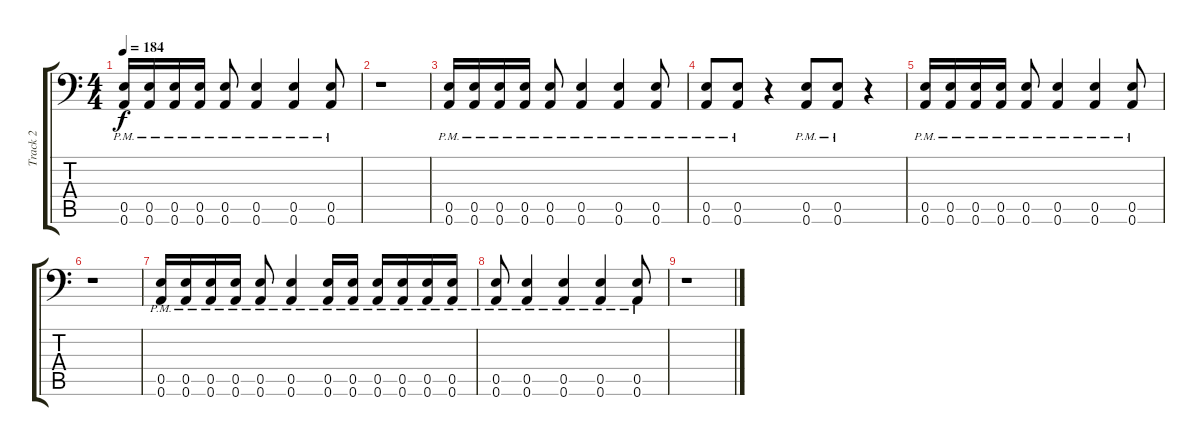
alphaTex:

\track ("Track 2" "Track 2") {instrument distortionguitar}
\staff {score tabs}
\tuning (B3 Gb3 D3 A2 E2 A1) {hide}
\ts (4 4)
\tempo 184
\clef f4
\ks c
(0.5{pm} 0.6{pm}).16{dy f} (0.5{pm} 0.6{pm}).16 (0.5{pm} 0.6{pm}).16 (0.5{pm} 0.6{pm}).16 (0.5{pm} 0.6{pm}).8 (0.5{pm} 0.6{pm}).4 (0.5{pm} 0.6{pm}).4 (0.5{pm} 0.6{pm}).8 |
r.1 |
(0.5{pm} 0.6{pm}).16 (0.5{pm} 0.6{pm}).16 (0.5{pm} 0.6{pm}).16 (0.5{pm} 0.6{pm}).16 (0.5{pm} 0.6{pm}).8 (0.5{pm} 0.6{pm}).4 (0.5{pm} 0.6{pm}).4 (0.5{pm} 0.6{pm}).8 |
(0.5{pm} 0.6{pm}).8 (0.5{pm} 0.6{pm}).8 r.4 (0.5{pm} 0.6{pm}).8 (0.5{pm} 0.6{pm}).8 r.4 |
(0.5{pm} 0.6{pm}).16 (0.5{pm} 0.6{pm}).16 (0.5{pm} 0.6{pm}).16 (0.5{pm} 0.6{pm}).16 (0.5{pm} 0.6{pm}).8 (0.5{pm} 0.6{pm}).4 (0.5{pm} 0.6{pm}).4 (0.5{pm} 0.6{pm}).8 |
r.1 |
(0.5{pm} 0.6{pm}).16 (0.5{pm} 0.6{pm}).16 (0.5{pm} 0.6{pm}).16 (0.5{pm} 0.6{pm}).16 (0.5{pm} 0.6{pm}).8 (0.5{pm} 0.6{pm}).4 (0.5{pm} 0.6{pm}).16 (0.5{pm} 0.6{pm}).16 (0.5{pm} 0.6{pm}).16 (0.5{pm} 0.6{pm}).16 (0.5{pm} 0.6{pm}).16 (0.5{pm} 0.6{pm}).16 |
(0.5{pm} 0.6{pm}).8 (0.5{pm} 0.6{pm}).4 (0.5{pm} 0.6{pm}).4 (0.5{pm} 0.6{pm}).4 (0.5{pm} 0.6{pm}).8 |
r.1
